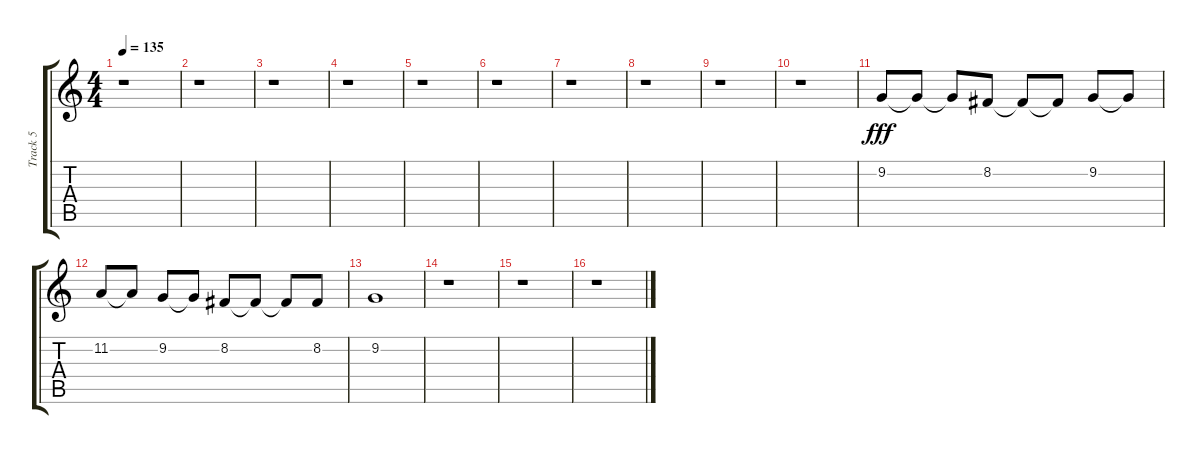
\track ("Track 5" "Track 5") {instrument lead2sawtooth}
\staff {score tabs}
\tuning (Eb4 Bb3 Gb3 D3 A2 E2) {hide}
\ts (4 4)
\tempo 135
\clef g2
\ks c
r.1{dy fff} |
r.1 |
r.1 |
r.1 |
r.1 |
r.1 |
r.1 |
r.1 |
r.1 |
r.1 |
9.2.8 9.2{t}.8 9.2{t}.8 8.2.8 8.2{t}.8 8.2{t}.8 9.2.8 9.2{t}.8 |
11.2.8 11.2{t}.8 9.2.8 9.2{t}.8 8.2.8 8.2{t}.8 8.2{t}.8 8.2.8 |
9.2.1 |
r.1 |
r.1 |
r.1
